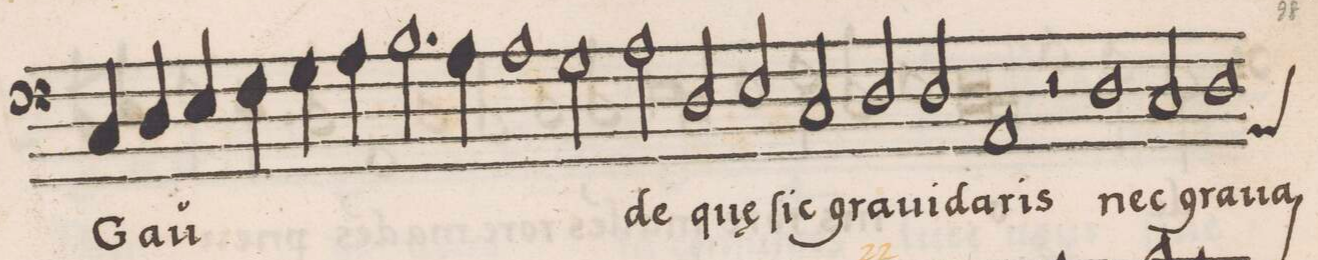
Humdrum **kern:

**kern	**text
*I"BASSVS	*
*clefF4	*
*k[]	*
*met(C)	*
*M2/1	*
4C/	Gaŭ-
4D/	.
4E/	.
4F\	.
4G\	.
4A\	.
2.B\	.
=14-	=14-
4A\	.
1A	.
2G\	.
=15-	=15-
2A\	-de
2D/	qu(ae)
2E/	ſic
2C/	gra-
=16-	=16-
2D/	-ui-
2D/	-da-
1AA	-ris
=17-	=17-
2r	.
1D	nec
2C/	gra-
=18-	=18-
1D	-ua-
*custos:AA	*
*-	*-
